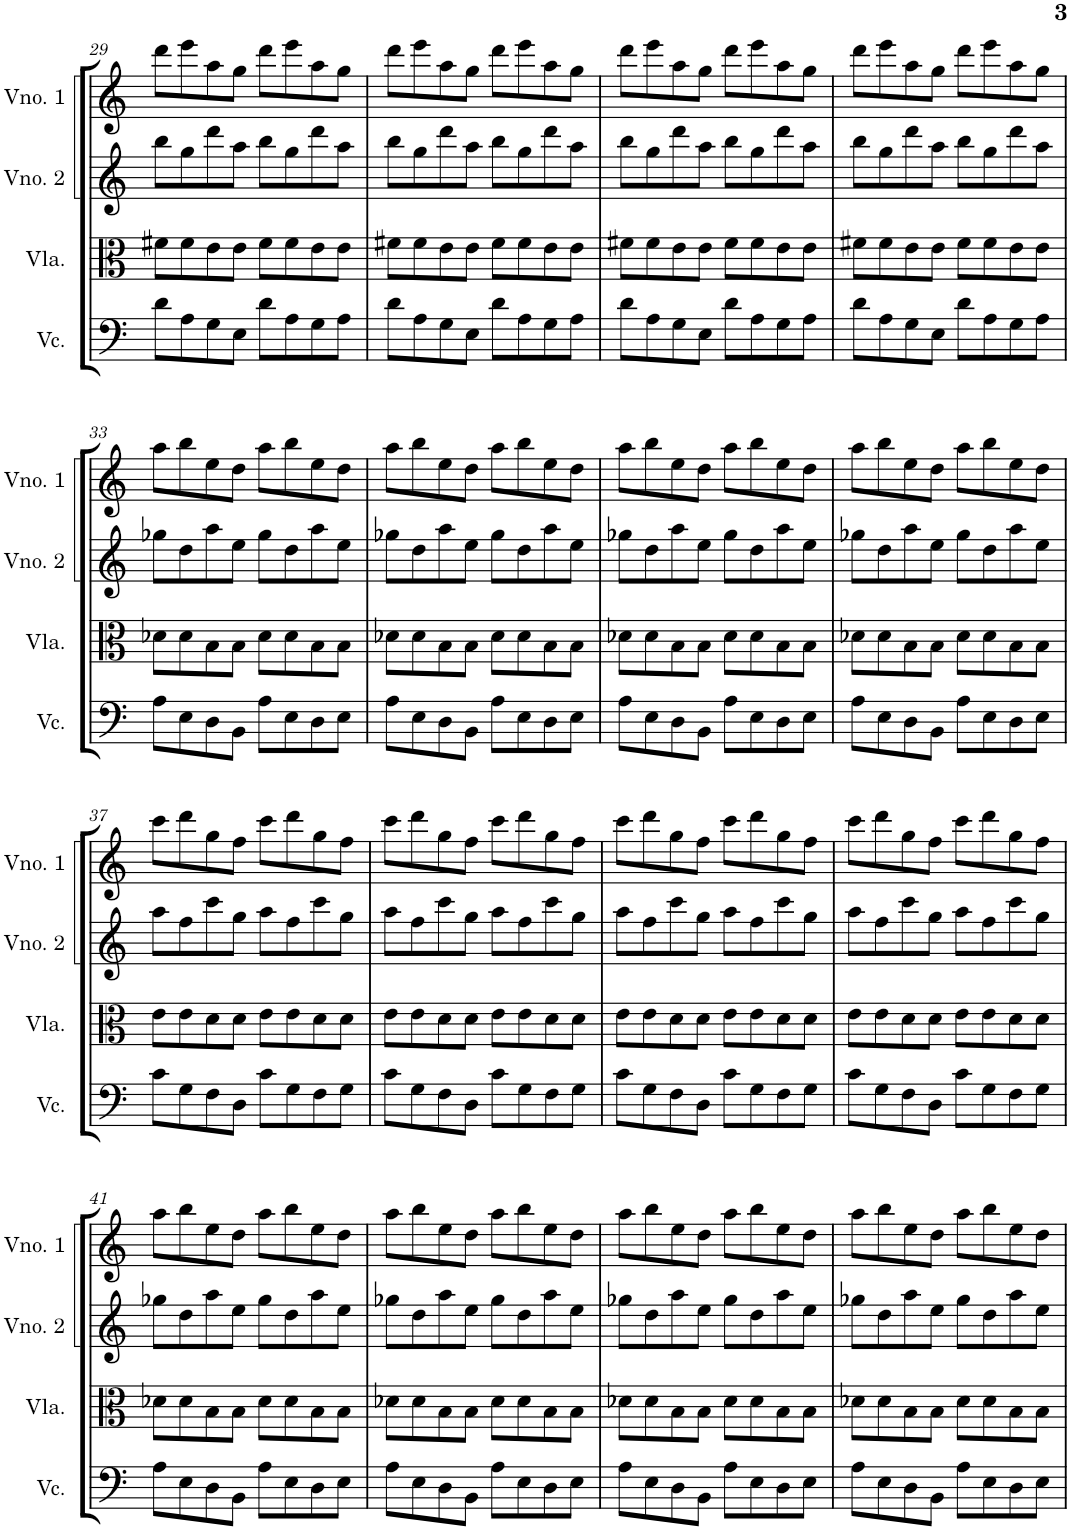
**kern	**kern	**kern	**kern
*part4	*part3	*part2	*part1
*staff4	*staff3	*staff2	*staff1
*I"Violoncelo	*I"Viola	*I"Violino 2	*I"Violino 1
*I'Vc.	*I'Vla.	*I'Vno. 2	*I'Vno. 1
!!LO:PB:g=z
*clefF4	*clefC3	*clefG2	*clefG2
*k[]	*k[]	*k[]	*k[]
*M4/4	*M4/4	*M4/4	*M4/4
=29	=29	=29	=29
8d\L	8f#X\L	8bb\L	8ddd\L
8A\	8f#\	8gg\	8eee\
8G\	8e\	8ddd\	8aa\
8E\J	8e\J	8aa\J	8gg\J
8d\L	8f#\L	8bb\L	8ddd\L
8A\	8f#\	8gg\	8eee\
8G\	8e\	8ddd\	8aa\
8A\J	8e\J	8aa\J	8gg\J
=30	=30	=30	=30
8d\L	8f#X\L	8bb\L	8ddd\L
8A\	8f#\	8gg\	8eee\
8G\	8e\	8ddd\	8aa\
8E\J	8e\J	8aa\J	8gg\J
8d\L	8f#\L	8bb\L	8ddd\L
8A\	8f#\	8gg\	8eee\
8G\	8e\	8ddd\	8aa\
8A\J	8e\J	8aa\J	8gg\J
=31	=31	=31	=31
8d\L	8f#X\L	8bb\L	8ddd\L
8A\	8f#\	8gg\	8eee\
8G\	8e\	8ddd\	8aa\
8E\J	8e\J	8aa\J	8gg\J
8d\L	8f#\L	8bb\L	8ddd\L
8A\	8f#\	8gg\	8eee\
8G\	8e\	8ddd\	8aa\
8A\J	8e\J	8aa\J	8gg\J
=32	=32	=32	=32
8d\L	8f#X\L	8bb\L	8ddd\L
8A\	8f#\	8gg\	8eee\
8G\	8e\	8ddd\	8aa\
8E\J	8e\J	8aa\J	8gg\J
8d\L	8f#\L	8bb\L	8ddd\L
8A\	8f#\	8gg\	8eee\
8G\	8e\	8ddd\	8aa\
8A\J	8e\J	8aa\J	8gg\J
!!LO:LB:g=z
=33	=33	=33	=33
8A\L	8d-X\L	8gg-X\L	8aa\L
8E\	8d-\	8dd\	8bb\
8D\	8B\	8aa\	8ee\
8BB\J	8B\J	8ee\J	8dd\J
8A\L	8d-\L	8gg-\L	8aa\L
8E\	8d-\	8dd\	8bb\
8D\	8B\	8aa\	8ee\
8E\J	8B\J	8ee\J	8dd\J
=34	=34	=34	=34
8A\L	8d-X\L	8gg-X\L	8aa\L
8E\	8d-\	8dd\	8bb\
8D\	8B\	8aa\	8ee\
8BB\J	8B\J	8ee\J	8dd\J
8A\L	8d-\L	8gg-\L	8aa\L
8E\	8d-\	8dd\	8bb\
8D\	8B\	8aa\	8ee\
8E\J	8B\J	8ee\J	8dd\J
=35	=35	=35	=35
8A\L	8d-X\L	8gg-X\L	8aa\L
8E\	8d-\	8dd\	8bb\
8D\	8B\	8aa\	8ee\
8BB\J	8B\J	8ee\J	8dd\J
8A\L	8d-\L	8gg-\L	8aa\L
8E\	8d-\	8dd\	8bb\
8D\	8B\	8aa\	8ee\
8E\J	8B\J	8ee\J	8dd\J
=36	=36	=36	=36
8A\L	8d-X\L	8gg-X\L	8aa\L
8E\	8d-\	8dd\	8bb\
8D\	8B\	8aa\	8ee\
8BB\J	8B\J	8ee\J	8dd\J
8A\L	8d-\L	8gg-\L	8aa\L
8E\	8d-\	8dd\	8bb\
8D\	8B\	8aa\	8ee\
8E\J	8B\J	8ee\J	8dd\J
!!LO:LB:g=z
=37	=37	=37	=37
8c\L	8e\L	8aa\L	8ccc\L
8G\	8e\	8ff\	8ddd\
8F\	8d\	8ccc\	8gg\
8D\J	8d\J	8gg\J	8ff\J
8c\L	8e\L	8aa\L	8ccc\L
8G\	8e\	8ff\	8ddd\
8F\	8d\	8ccc\	8gg\
8G\J	8d\J	8gg\J	8ff\J
=38	=38	=38	=38
8c\L	8e\L	8aa\L	8ccc\L
8G\	8e\	8ff\	8ddd\
8F\	8d\	8ccc\	8gg\
8D\J	8d\J	8gg\J	8ff\J
8c\L	8e\L	8aa\L	8ccc\L
8G\	8e\	8ff\	8ddd\
8F\	8d\	8ccc\	8gg\
8G\J	8d\J	8gg\J	8ff\J
=39	=39	=39	=39
8c\L	8e\L	8aa\L	8ccc\L
8G\	8e\	8ff\	8ddd\
8F\	8d\	8ccc\	8gg\
8D\J	8d\J	8gg\J	8ff\J
8c\L	8e\L	8aa\L	8ccc\L
8G\	8e\	8ff\	8ddd\
8F\	8d\	8ccc\	8gg\
8G\J	8d\J	8gg\J	8ff\J
=40	=40	=40	=40
8c\L	8e\L	8aa\L	8ccc\L
8G\	8e\	8ff\	8ddd\
8F\	8d\	8ccc\	8gg\
8D\J	8d\J	8gg\J	8ff\J
8c\L	8e\L	8aa\L	8ccc\L
8G\	8e\	8ff\	8ddd\
8F\	8d\	8ccc\	8gg\
8G\J	8d\J	8gg\J	8ff\J
!!LO:LB:g=z
=41	=41	=41	=41
8A\L	8d-X\L	8gg-X\L	8aa\L
8E\	8d-\	8dd\	8bb\
8D\	8B\	8aa\	8ee\
8BB\J	8B\J	8ee\J	8dd\J
8A\L	8d-\L	8gg-\L	8aa\L
8E\	8d-\	8dd\	8bb\
8D\	8B\	8aa\	8ee\
8E\J	8B\J	8ee\J	8dd\J
=42	=42	=42	=42
8A\L	8d-X\L	8gg-X\L	8aa\L
8E\	8d-\	8dd\	8bb\
8D\	8B\	8aa\	8ee\
8BB\J	8B\J	8ee\J	8dd\J
8A\L	8d-\L	8gg-\L	8aa\L
8E\	8d-\	8dd\	8bb\
8D\	8B\	8aa\	8ee\
8E\J	8B\J	8ee\J	8dd\J
=43	=43	=43	=43
8A\L	8d-X\L	8gg-X\L	8aa\L
8E\	8d-\	8dd\	8bb\
8D\	8B\	8aa\	8ee\
8BB\J	8B\J	8ee\J	8dd\J
8A\L	8d-\L	8gg-\L	8aa\L
8E\	8d-\	8dd\	8bb\
8D\	8B\	8aa\	8ee\
8E\J	8B\J	8ee\J	8dd\J
=44	=44	=44	=44
8A\L	8d-X\L	8gg-X\L	8aa\L
8E\	8d-\	8dd\	8bb\
8D\	8B\	8aa\	8ee\
8BB\J	8B\J	8ee\J	8dd\J
8A\L	8d-\L	8gg-\L	8aa\L
8E\	8d-\	8dd\	8bb\
8D\	8B\	8aa\	8ee\
8E\J	8B\J	8ee\J	8dd\J
=	=	=	=
*-	*-	*-	*-
